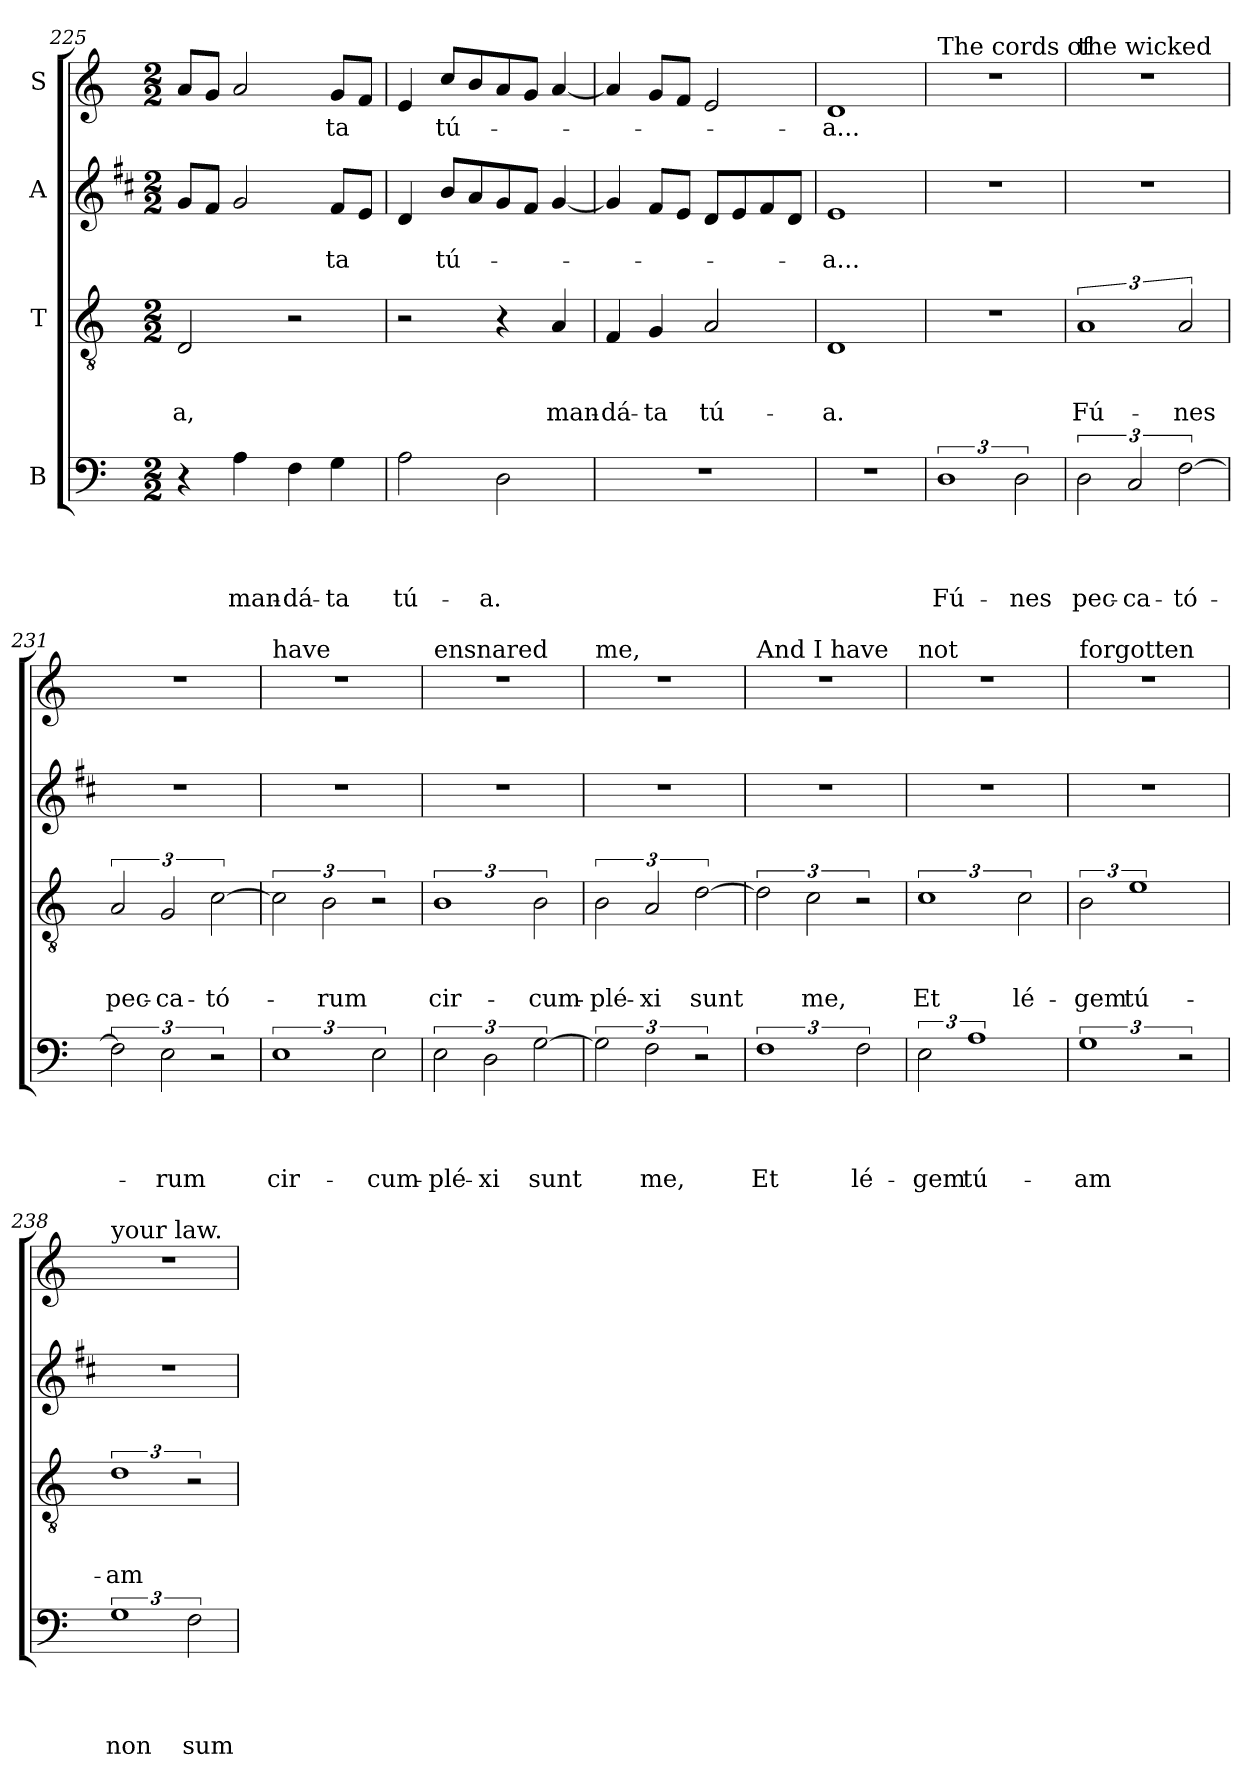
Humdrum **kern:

**kern	**text	**text	**text	**text	**kern	**text	**text	**text	**kern	**text	**text	**kern	**text
*part4	*part4	*part4	*part4	*part4	*part3	*part3	*part3	*part3	*part2	*part2	*part2	*part1	*part1
*staff4	*staff4	*staff4	*staff4	*staff4	*staff3	*staff3	*staff3	*staff3	*staff2	*staff2	*staff2	*staff1	*staff1
*I"B	*	*	*	*	*I"T	*	*	*	*I"A	*	*	*I"S	*
*clefF4	*	*	*	*	*clefGv2	*	*	*	*clefG2	*	*	*clefG2	*
*	*	*	*	*	*	*	*	*	*ITrd1c2	*	*	*	*
*k[]	*	*	*	*	*k[]	*	*	*	*k[]	*	*	*k[]	*
*C:	*	*	*	*	*C:	*	*	*	*C:	*	*	*C:	*
*M2/2	*	*	*	*	*M2/2	*	*	*	*M2/2	*	*	*M2/2	*
=225	=225	=225	=225	=225	=225	=225	=225	=225	=225	=225	=225	=225	=225
!	!	!	!	!	!	!	!	!LO:LY:b	!	!	!	!	!
4r	.	.	.	.	2D/	.	.	-a,	8f/L	.	.	8a/L	.
.	.	.	.	.	.	.	.	.	8e/J	.	.	8g/J	.
!	!	!	!	!LO:LY:b	!	!	!	!	!	!	!	!	!
4A\	.	.	.	man-	.	.	.	.	2f/	.	.	2a/	.
!	!	!	!	!LO:LY:b	!	!	!	!	!	!	!	!	!
4F\	.	.	.	-dá-	2r	.	.	.	.	.	.	.	.
!	!	!	!	!LO:LY:b	!	!	!	!	!	!	!LO:LY:b	!	!LO:LY:b
4G\	.	.	.	-ta	.	.	.	.	8e/L	.	-ta	8g/L	-ta
.	.	.	.	.	.	.	.	.	8d/J	.	.	8f/J	.
=226	=226	=226	=226	=226	=226	=226	=226	=226	=226	=226	=226	=226	=226
!	!	!	!	!LO:LY:b	!	!	!	!	!	!	!	!	!
2A\	.	.	.	tú-	2r	.	.	.	4c/	.	.	4e/	.
!	!	!	!	!	!	!	!	!	!	!	!LO:LY:b	!	!LO:LY:b
.	.	.	.	.	.	.	.	.	8a/L	.	tú-	8cc/L	tú-
.	.	.	.	.	.	.	.	.	8g/	.	.	8b/	.
!	!	!	!	!LO:LY:b	!	!	!	!	!	!	!	!	!
2D\	.	.	.	-a.	4r	.	.	.	8f/	.	.	8a/	.
.	.	.	.	.	.	.	.	.	8e/J	.	.	8g/J	.
!	!	!	!	!	!	!	!	!LO:LY:b	!	!	!	!	!
.	.	.	.	.	4A/	.	.	man-	[4f/	.	.	[4a/	.
!!LO:LB:g=z
=227	=227	=227	=227	=227	=227	=227	=227	=227	=227	=227	=227	=227	=227
!	!	!	!	!	!	!	!	!LO:LY:b	!	!	!	!	!
1r	.	.	.	.	4F/	.	.	-dá-	4f/]	.	.	4a/]	.
!	!	!	!	!	!	!	!	!LO:LY:b	!	!	!	!	!
.	.	.	.	.	4G/	.	.	-ta	8e/L	.	.	8g/L	.
.	.	.	.	.	.	.	.	.	8d/J	.	.	8f/J	.
!	!	!	!	!	!	!	!	!LO:LY:b	!	!	!	!	!
.	.	.	.	.	2A/	.	.	tú-	8c/L	.	.	2e/	.
.	.	.	.	.	.	.	.	.	8d/	.	.	.	.
.	.	.	.	.	.	.	.	.	8e/	.	.	.	.
.	.	.	.	.	.	.	.	.	8c/J	.	.	.	.
=228	=228	=228	=228	=228	=228	=228	=228	=228	=228	=228	=228	=228	=228
!	!	!	!	!	!	!	!	!LO:LY:b	!	!	!LO:LY:b	!	!LO:LY:b
1r	.	.	.	.	1D	.	.	-a.	1d	.	-a...	1d	-a...
=229	=229	=229	=229	=229	=229	=229	=229	=229	=229	=229	=229	=229	=229
!	!	!	!	!	!	!	!	!	!	!	!	!LO:TX:a:t=The cords of	!
!	!	!	!	!LO:LY:b	!	!	!	!	!	!	!	!	!
3%2D	.	.	.	Fú-	1r	.	.	.	1r	.	.	1r	.
!	!	!	!	!LO:LY:b	!	!	!	!	!	!	!	!	!
3D\	.	.	.	-nes	.	.	.	.	.	.	.	.	.
=230	=230	=230	=230	=230	=230	=230	=230	=230	=230	=230	=230	=230	=230
!	!	!	!	!	!	!	!	!	!	!	!	!LO:TX:a:t=the wicked	!
!	!	!	!	!LO:LY:b	!	!	!	!LO:LY:b	!	!	!	!	!
3D\	.	.	.	pec-	3%2A	.	.	Fú-	1r	.	.	1r	.
!	!	!	!	!LO:LY:b	!	!	!	!	!	!	!	!	!
3C/	.	.	.	-ca-	.	.	.	.	.	.	.	.	.
!	!	!	!	!LO:LY:b	!	!	!	!LO:LY:b	!	!	!	!	!
[3F\	.	.	.	-tó-	3A/	.	.	-nes	.	.	.	.	.
=231	=231	=231	=231	=231	=231	=231	=231	=231	=231	=231	=231	=231	=231
!	!	!	!	!	!	!	!	!LO:LY:b	!	!	!	!	!
3F\]	.	.	.	.	3A/	.	.	pec-	1r	.	.	1r	.
!	!	!	!	!LO:LY:b	!	!	!	!LO:LY:b	!	!	!	!	!
3E\	.	.	.	-rum	3G/	.	.	-ca-	.	.	.	.	.
!	!	!	!	!	!	!	!	!LO:LY:b	!	!	!	!	!
3r	.	.	.	.	[3c\	.	.	-tó-	.	.	.	.	.
=232	=232	=232	=232	=232	=232	=232	=232	=232	=232	=232	=232	=232	=232
!	!	!	!	!	!	!	!	!	!	!	!	!LO:TX:a:t=have	!
!	!	!	!	!LO:LY:b	!	!	!	!	!	!	!	!	!
3%2E	.	.	.	cir-	3c\]	.	.	.	1r	.	.	1r	.
!	!	!	!	!	!	!	!	!LO:LY:b	!	!	!	!	!
.	.	.	.	.	3B\	.	.	-rum	.	.	.	.	.
!	!	!	!	!LO:LY:b	!	!	!	!	!	!	!	!	!
3E\	.	.	.	-cum-	3r	.	.	.	.	.	.	.	.
=233	=233	=233	=233	=233	=233	=233	=233	=233	=233	=233	=233	=233	=233
!	!	!	!	!	!	!	!	!	!	!	!	!LO:TX:a:t=ensnared	!
!	!	!	!	!LO:LY:b	!	!	!	!LO:LY:b	!	!	!	!	!
3E\	.	.	.	-plé-	3%2B	.	.	cir-	1r	.	.	1r	.
!	!	!	!	!LO:LY:b	!	!	!	!	!	!	!	!	!
3D\	.	.	.	-xi	.	.	.	.	.	.	.	.	.
!	!	!	!	!LO:LY:b	!	!	!	!LO:LY:b	!	!	!	!	!
[3G\	.	.	.	sunt	3B\	.	.	-cum-	.	.	.	.	.
!!LO:PB:g=z
=234	=234	=234	=234	=234	=234	=234	=234	=234	=234	=234	=234	=234	=234
!	!	!	!	!	!	!	!	!	!	!	!	!LO:TX:a:t=me,	!
!	!	!	!	!	!	!	!	!LO:LY:b	!	!	!	!	!
3G\]	.	.	.	.	3B\	.	.	-plé-	1r	.	.	1r	.
!	!	!	!	!LO:LY:b	!	!	!	!LO:LY:b	!	!	!	!	!
3F\	.	.	.	me,	3A/	.	.	-xi	.	.	.	.	.
!	!	!	!	!	!	!	!	!LO:LY:b	!	!	!	!	!
3r	.	.	.	.	[3d\	.	.	sunt	.	.	.	.	.
=235	=235	=235	=235	=235	=235	=235	=235	=235	=235	=235	=235	=235	=235
!	!	!	!	!	!	!	!	!	!	!	!	!LO:TX:a:t=And I have	!
!	!	!	!	!LO:LY:b	!	!	!	!	!	!	!	!	!
3%2F	.	.	.	Et	3d\]	.	.	.	1r	.	.	1r	.
!	!	!	!	!	!	!	!	!LO:LY:b	!	!	!	!	!
.	.	.	.	.	3c\	.	.	me,	.	.	.	.	.
!	!	!	!	!LO:LY:b	!	!	!	!	!	!	!	!	!
3F\	.	.	.	lé-	3r	.	.	.	.	.	.	.	.
=236	=236	=236	=236	=236	=236	=236	=236	=236	=236	=236	=236	=236	=236
!	!	!	!	!	!	!	!	!	!	!	!	!LO:TX:a:t=not	!
!	!	!	!	!LO:LY:b	!	!	!	!LO:LY:b	!	!	!	!	!
3E\	.	.	.	-gem	3%2c	.	.	Et	1r	.	.	1r	.
!	!	!	!	!LO:LY:b	!	!	!	!	!	!	!	!	!
3%2A	.	.	.	tú-	.	.	.	.	.	.	.	.	.
!	!	!	!	!	!	!	!	!LO:LY:b	!	!	!	!	!
.	.	.	.	.	3c\	.	.	lé-	.	.	.	.	.
=237	=237	=237	=237	=237	=237	=237	=237	=237	=237	=237	=237	=237	=237
!	!	!	!	!	!	!	!	!	!	!	!	!LO:TX:a:t=forgotten	!
!	!	!	!	!LO:LY:b	!	!	!	!LO:LY:b	!	!	!	!	!
3%2G	.	.	.	-am	3B\	.	.	-gem	1r	.	.	1r	.
!	!	!	!	!	!	!	!	!LO:LY:b	!	!	!	!	!
.	.	.	.	.	3%2e	.	.	tú-	.	.	.	.	.
3r	.	.	.	.	.	.	.	.	.	.	.	.	.
=238	=238	=238	=238	=238	=238	=238	=238	=238	=238	=238	=238	=238	=238
!	!	!	!	!	!	!	!	!	!	!	!	!LO:TX:a:t=your law.	!
!	!	!	!	!LO:LY:b	!	!	!	!LO:LY:b	!	!	!	!	!
3%2G	.	.	.	non	3%2d	.	.	-am	1r	.	.	1r	.
!	!	!	!	!LO:LY:b	!	!	!	!	!	!	!	!	!
3F\	.	.	.	sum	3r	.	.	.	.	.	.	.	.
=	=	=	=	=	=	=	=	=	=	=	=	=	=
*-	*-	*-	*-	*-	*-	*-	*-	*-	*-	*-	*-	*-	*-
